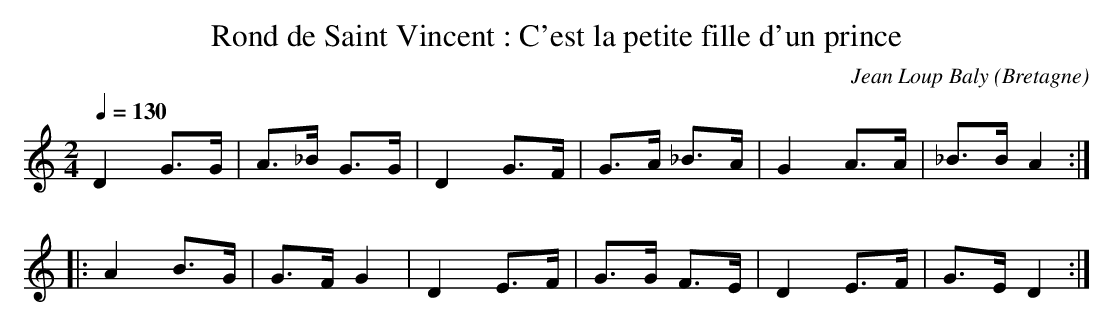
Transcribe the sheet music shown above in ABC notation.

X:1
T:Rond de Saint Vincent : C'est la petite fille d'un prince
C:Jean Loup Baly
O:Bretagne
M:2/4
L:1/8
Q:1/4=130
K:C
D2 G>G | A>_B G>G | D2 G>F | G>A _B>A | G2 A>A | _B>B A2 ::
A2 B>G | G>F G2 | D2 E>F | G>G F>E | D2 E>F | G>E D2 :|
